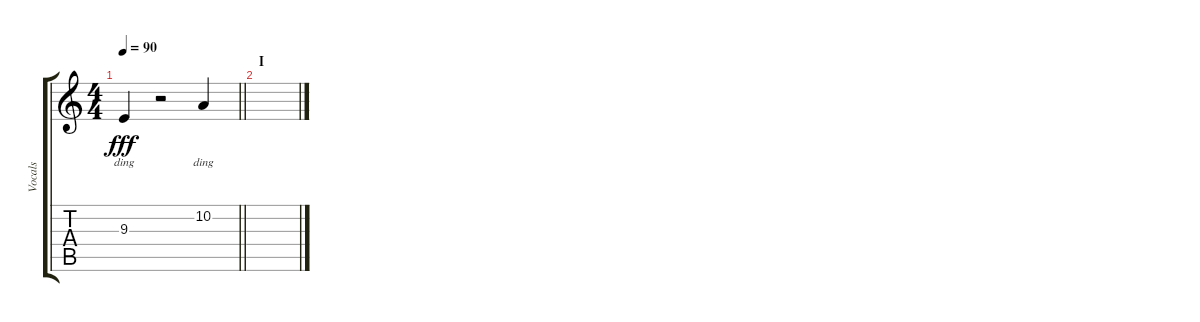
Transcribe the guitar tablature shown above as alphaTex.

\track ("Vocals" "Vocals") {instrument lead8bassandlead}
\staff {score tabs}
\tuning (E4 B3 G3 D3 A2 E2) {hide}
\ts (4 4)
\tempo 90
\clef g2
\barLineRight lightlight
\ks c
9.3.4{lyrics (0 "ding") lyrics (1 "") lyrics (2 "") lyrics (3 "") lyrics (4 "") dy fff} r.2 10.2.4{lyrics (0 "ding") lyrics (1 "") lyrics (2 "") lyrics (3 "") lyrics (4 "")} |
\section ("" "I")
